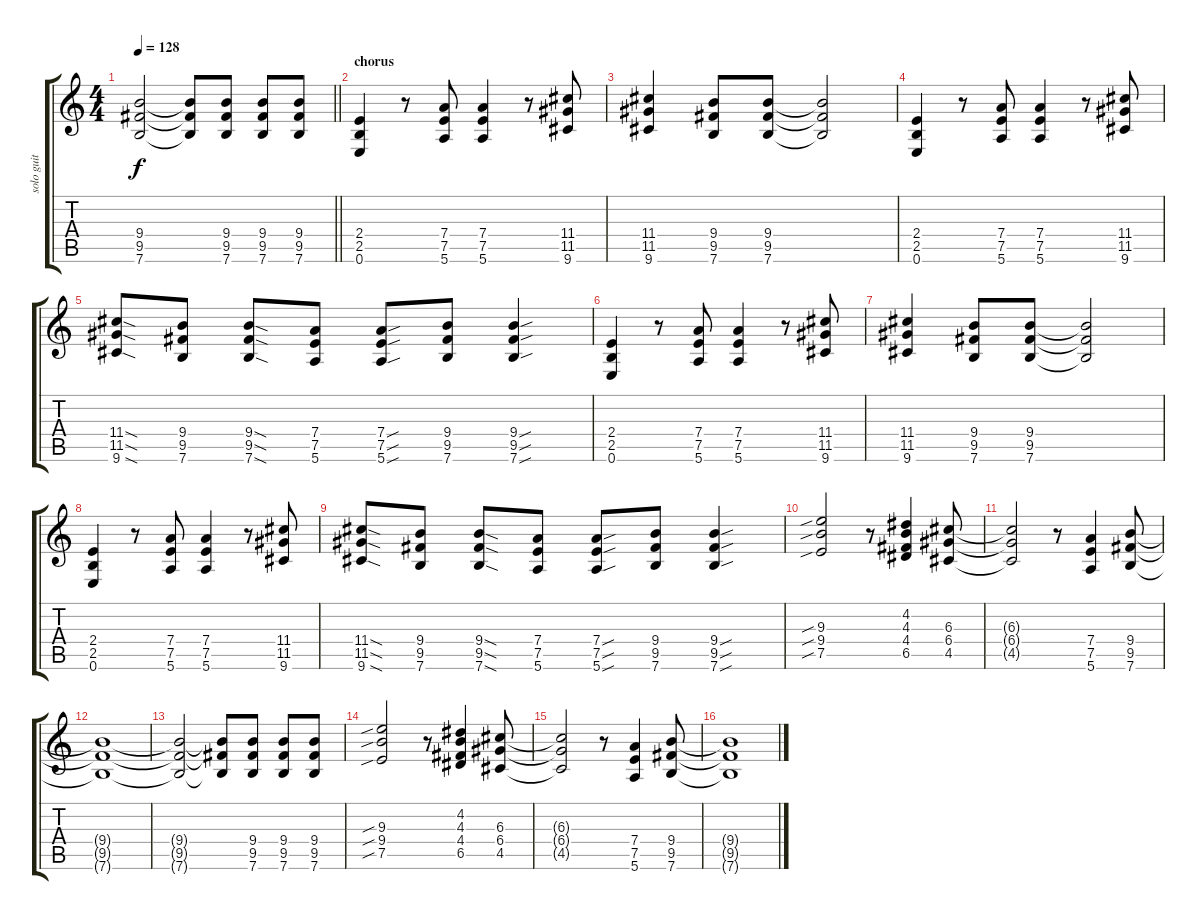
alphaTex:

\track ("solo guit 2" "solo guit ") {instrument distortionguitar}
\staff {score tabs}
\tuning (E4 B3 G3 D3 A2 E2) {hide}
\ts (4 4)
\tempo 128
\clef g2
\barLineRight lightlight
\ks c
(9.4{t} 9.5{t} 7.6{t}).2{dy f} (9.4{t} 9.5{t} 7.6{t}).8 (9.4 9.5 7.6).8 (9.4 9.5 7.6).8 (9.4 9.5 7.6).8 |
\section ("" "chorus")
(2.4 2.5 0.6).4 r.8 (7.4 7.5 5.6).8 (7.4 7.5 5.6).4 r.8 (11.4 11.5 9.6).8 |
(11.4 11.5 9.6).4 (9.4 9.5 7.6).8 (9.4 9.5 7.6).8 (9.4{t} 9.5{t} 7.6{t}).2 |
(2.4 2.5 0.6).4 r.8 (7.4 7.5 5.6).8 (7.4 7.5 5.6).4 r.8 (11.4 11.5 9.6).8 |
(11.4{sod} 11.5{sod} 9.6{sod}).8 (9.4 9.5 7.6).8 (9.4{sod} 9.5{sod} 7.6{sod}).8 (7.4 7.5 5.6).8 (7.4{sou} 7.5{sou} 5.6{sou}).8 (9.4 9.5 7.6).8 (9.4{sou} 9.5{sou} 7.6{sou}).4 |
(2.4 2.5 0.6).4 r.8 (7.4 7.5 5.6).8 (7.4 7.5 5.6).4 r.8 (11.4 11.5 9.6).8 |
(11.4 11.5 9.6).4 (9.4 9.5 7.6).8 (9.4 9.5 7.6).8 (9.4{t} 9.5{t} 7.6{t}).2 |
(2.4 2.5 0.6).4 r.8 (7.4 7.5 5.6).8 (7.4 7.5 5.6).4 r.8 (11.4 11.5 9.6).8 |
(11.4{sod} 11.5{sod} 9.6{sod}).8 (9.4 9.5 7.6).8 (9.4{sod} 9.5{sod} 7.6{sod}).8 (7.4 7.5 5.6).8 (7.4{sou} 7.5{sou} 5.6{sou}).8 (9.4 9.5 7.6).8 (9.4{sou} 9.5{sou} 7.6{sou}).4 |
(9.3{sib} 9.4{sib} 7.5{sib}).2 r.8 (4.2 4.3 4.4 6.5).4 (6.3 6.4 4.5).8 |
(6.3{t} 6.4{t} 4.5{t}).2 r.8 (7.4 7.5 5.6).4 (9.4 9.5 7.6).8 |
(9.4{t} 9.5{t} 7.6{t}).1 |
(9.4{t} 9.5{t} 7.6{t}).2 (9.4{t} 9.5{t} 7.6{t}).8 (9.4 9.5 7.6).8 (9.4 9.5 7.6).8 (9.4 9.5 7.6).8 |
(9.3{sib} 9.4{sib} 7.5{sib}).2 r.8 (4.2 4.3 4.4 6.5).4 (6.3 6.4 4.5).8 |
(6.3{t} 6.4{t} 4.5{t}).2 r.8 (7.4 7.5 5.6).4 (9.4 9.5 7.6).8 |
(9.4{t} 9.5{t} 7.6{t}).1
